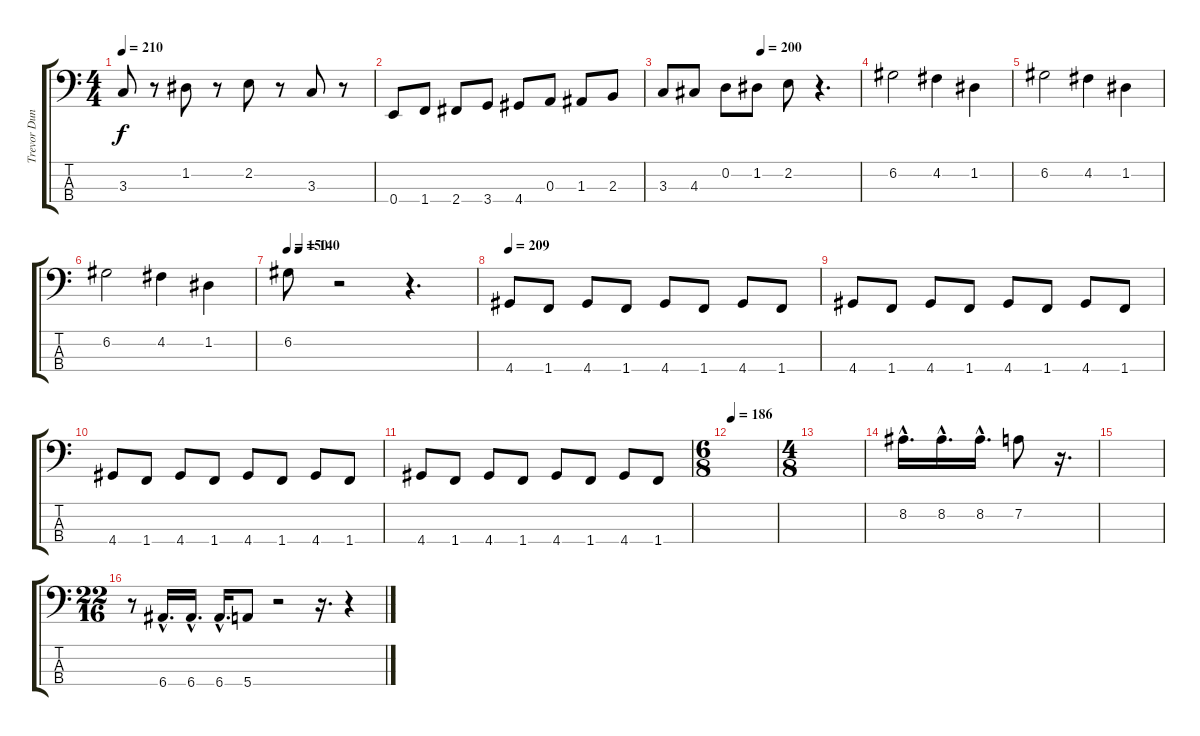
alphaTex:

\track ("Trevor Dunn - Bass" "Trevor Dun") {instrument electricbassfinger}
\staff {score tabs}
\tuning (G2 D2 A1 E1) {hide}
\ts (4 4)
\tempo 210
\clef f4
\ks c
3.3.8{dy f} r.8 1.2.8 r.8 2.2.8 r.8 3.3.8 r.8 |
0.4.8 1.4.8 2.4.8 3.4.8 4.4.8 0.3.8 1.3.8 2.3.8 |
\tempo (200 0.5)
3.3.8 4.3.8 0.2.8 1.2.8 2.2.8 r.4{d} |
6.2.2 4.2.4 1.2.4 |
6.2.2 4.2.4 1.2.4 |
6.2.2 4.2.4 1.2.4 |
\tempo 150
\tempo (140 0.0625)
6.2.8 r.2 r.4{d} |
\tempo 209
4.4.8{volume 12} 1.4.8 4.4.8 1.4.8 4.4.8 1.4.8 4.4.8 1.4.8 |
4.4.8 1.4.8 4.4.8 1.4.8 4.4.8 1.4.8 4.4.8 1.4.8 |
4.4.8 1.4.8 4.4.8 1.4.8 4.4.8 1.4.8 4.4.8 1.4.8 |
4.4.8 1.4.8 4.4.8 1.4.8 4.4.8 1.4.8 4.4.8 1.4.8 |
\ts (6 8)
\tempo 186
|
\ts (4 8)
|
8.2{hac}.16{d} 8.2{hac}.16{d} 8.2{hac}.16{d} 7.2.8 r.16{d} |
|
\ts (22 16)
r.8 6.4{hac}.16{d} 6.4{hac}.16{d} 6.4{hac}.16{d} 5.4.8 r.2 r.16{d} r.4
